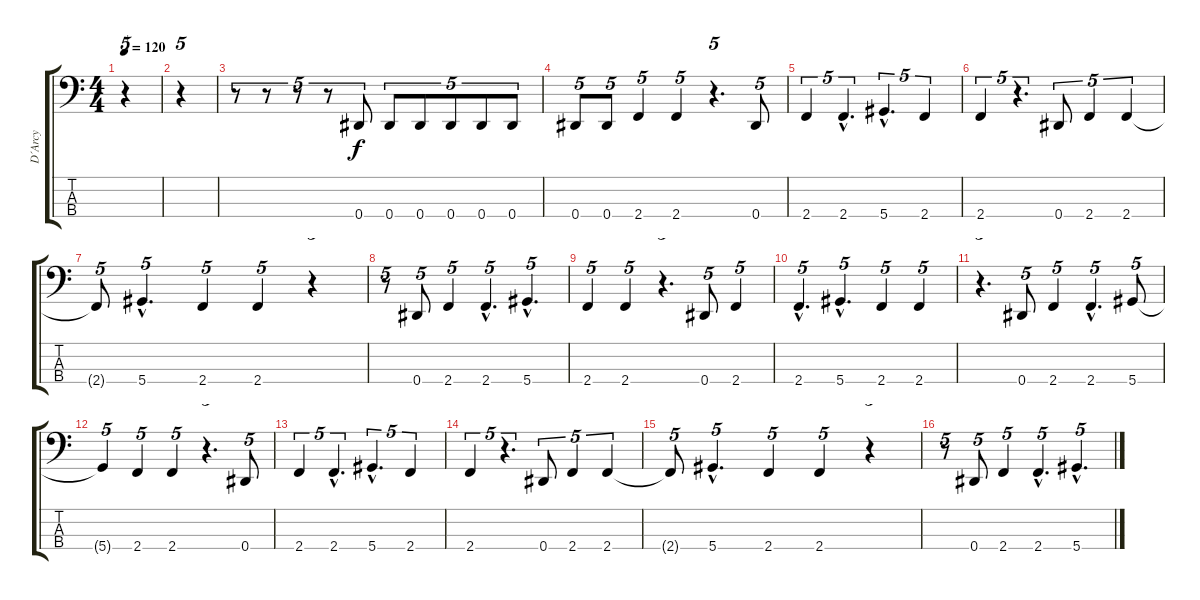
\track ("D´Arcy" "D´Arcy") {instrument fretlessbass}
\staff {score tabs}
\tuning (Gb2 Db2 Ab1 Eb1) {hide}
\ts (4 4)
\tempo 120
\clef f4
\ks c
r.4{tu (5 4) dy f instrument fretlessbass} |
r.4{tu (5 4)} |
r.8{tu (5 4)} r.8{tu (5 4)} r.8{tu (5 4)} r.8{tu (5 4)} 0.4.8{tu (5 4)} 0.4.8{tu (5 4)} 0.4.8{tu (5 4)} 0.4.8{tu (5 4)} 0.4.8{tu (5 4)} 0.4.8{tu (5 4)} |
0.4.8{tu (5 4)} 0.4.8{tu (5 4)} 2.4.4{tu (5 4)} 2.4.4{tu (5 4)} r.4{d tu (5 4)} 0.4.8{tu (5 4)} |
2.4.4{tu (5 4)} 2.4{hac}.4{d tu (5 4)} 5.4{hac}.4{d tu (5 4)} 2.4.4{tu (5 4)} |
2.4.4{tu (5 4)} r.4{d tu (5 4)} 0.4.8{tu (5 4)} 2.4.4{tu (5 4)} 2.4.4{tu (5 4)} |
2.4{t}.8{tu (5 4)} 5.4{hac}.4{d tu (5 4)} 2.4.4{tu (5 4)} 2.4.4{tu (5 4)} r.4{tu (5 4)} |
r.8{tu (5 4)} 0.4.8{tu (5 4)} 2.4.4{tu (5 4)} 2.4{hac}.4{d tu (5 4)} 5.4{hac}.4{d tu (5 4)} |
2.4.4{tu (5 4)} 2.4.4{tu (5 4)} r.4{d tu (5 4)} 0.4.8{tu (5 4)} 2.4.4{tu (5 4)} |
2.4{hac}.4{d tu (5 4)} 5.4{hac}.4{d tu (5 4)} 2.4.4{tu (5 4)} 2.4.4{tu (5 4)} |
r.4{d tu (5 4)} 0.4.8{tu (5 4)} 2.4.4{tu (5 4)} 2.4{hac}.4{d tu (5 4)} 5.4.8{tu (5 4)} |
5.4{t}.4{tu (5 4)} 2.4.4{tu (5 4)} 2.4.4{tu (5 4)} r.4{d tu (5 4)} 0.4.8{tu (5 4)} |
2.4.4{tu (5 4)} 2.4{hac}.4{d tu (5 4)} 5.4{hac}.4{d tu (5 4)} 2.4.4{tu (5 4)} |
2.4.4{tu (5 4)} r.4{d tu (5 4)} 0.4.8{tu (5 4)} 2.4.4{tu (5 4)} 2.4.4{tu (5 4)} |
2.4{t}.8{tu (5 4)} 5.4{hac}.4{d tu (5 4)} 2.4.4{tu (5 4)} 2.4.4{tu (5 4)} r.4{tu (5 4)} |
r.8{tu (5 4)} 0.4.8{tu (5 4)} 2.4.4{tu (5 4)} 2.4{hac}.4{d tu (5 4)} 5.4{hac}.4{d tu (5 4)}
